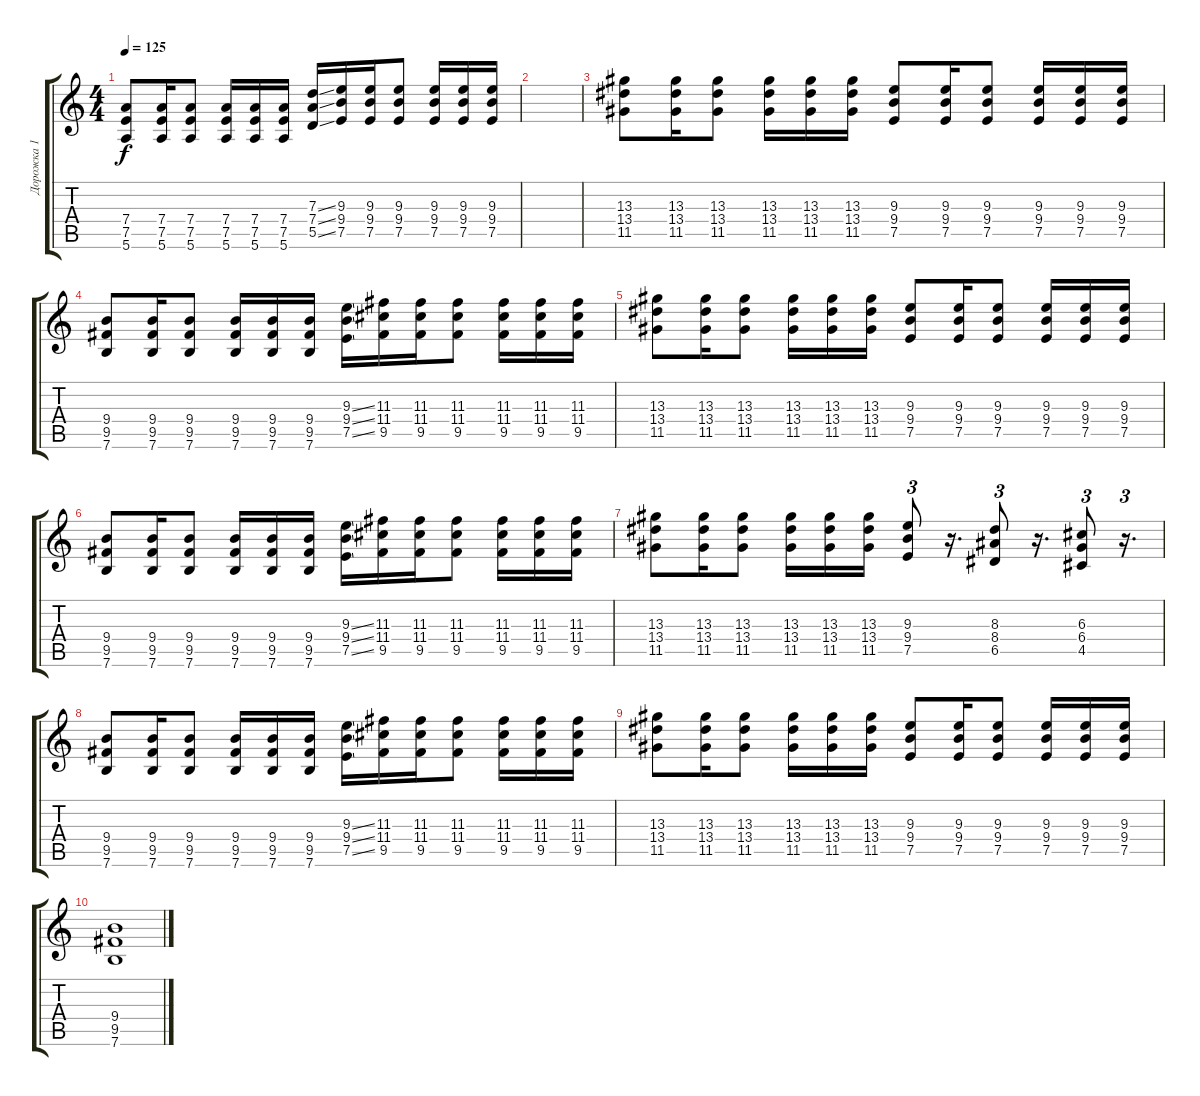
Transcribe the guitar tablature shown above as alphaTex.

\track ("Дорожка 1" "Дорожка 1") {instrument distortionguitar}
\staff {score tabs}
\tuning (E4 B3 G3 D3 A2 E2) {hide}
\ts (4 4)
\tempo 125
\clef g2
\ks c
(7.4 7.5 5.6).8{dy f} (7.4 7.5 5.6).16 (7.4 7.5 5.6).8 (7.4 7.5 5.6).16 (7.4 7.5 5.6).16 (7.4 7.5 5.6).16 (7.3{ss} 7.4{ss} 5.5{ss}).16 (9.3 9.4 7.5).16 (9.3 9.4 7.5).16 (9.3 9.4 7.5).8 (9.3 9.4 7.5).16 (9.3 9.4 7.5).16 (9.3 9.4 7.5).16 |
|
(13.3 13.4 11.5).8 (13.3 13.4 11.5).16 (13.3 13.4 11.5).8 (13.3 13.4 11.5).16 (13.3 13.4 11.5).16 (13.3 13.4 11.5).16 (9.3 9.4 7.5).8 (9.3 9.4 7.5).16 (9.3 9.4 7.5).8 (9.3 9.4 7.5).16 (9.3 9.4 7.5).16 (9.3 9.4 7.5).16 |
(9.4 9.5 7.6).8 (9.4 9.5 7.6).16 (9.4 9.5 7.6).8 (9.4 9.5 7.6).16 (9.4 9.5 7.6).16 (9.4 9.5 7.6).16 (9.3{ss} 9.4{ss} 7.5{ss}).16 (11.3 11.4 9.5).16 (11.3 11.4 9.5).16 (11.3 11.4 9.5).8 (11.3 11.4 9.5).16 (11.3 11.4 9.5).16 (11.3 11.4 9.5).16 |
(13.3 13.4 11.5).8 (13.3 13.4 11.5).16 (13.3 13.4 11.5).8 (13.3 13.4 11.5).16 (13.3 13.4 11.5).16 (13.3 13.4 11.5).16 (9.3 9.4 7.5).8 (9.3 9.4 7.5).16 (9.3 9.4 7.5).8 (9.3 9.4 7.5).16 (9.3 9.4 7.5).16 (9.3 9.4 7.5).16 |
(9.4 9.5 7.6).8 (9.4 9.5 7.6).16 (9.4 9.5 7.6).8 (9.4 9.5 7.6).16 (9.4 9.5 7.6).16 (9.4 9.5 7.6).16 (9.3{ss} 9.4{ss} 7.5{ss}).16 (11.3 11.4 9.5).16 (11.3 11.4 9.5).16 (11.3 11.4 9.5).8 (11.3 11.4 9.5).16 (11.3 11.4 9.5).16 (11.3 11.4 9.5).16 |
(13.3 13.4 11.5).8 (13.3 13.4 11.5).16 (13.3 13.4 11.5).8 (13.3 13.4 11.5).16 (13.3 13.4 11.5).16 (13.3 13.4 11.5).16 (9.3 9.4 7.5).8{tu (3 2)} r.16{d} (8.3 8.4 6.5).8{tu (3 2)} r.16{d} (6.3 6.4 4.5).8{tu (3 2)} r.16{d tu (3 2)} |
(9.4 9.5 7.6).8 (9.4 9.5 7.6).16 (9.4 9.5 7.6).8 (9.4 9.5 7.6).16 (9.4 9.5 7.6).16 (9.4 9.5 7.6).16 (9.3{ss} 9.4{ss} 7.5{ss}).16 (11.3 11.4 9.5).16 (11.3 11.4 9.5).16 (11.3 11.4 9.5).8 (11.3 11.4 9.5).16 (11.3 11.4 9.5).16 (11.3 11.4 9.5).16 |
(13.3 13.4 11.5).8 (13.3 13.4 11.5).16 (13.3 13.4 11.5).8 (13.3 13.4 11.5).16 (13.3 13.4 11.5).16 (13.3 13.4 11.5).16 (9.3 9.4 7.5).8 (9.3 9.4 7.5).16 (9.3 9.4 7.5).8 (9.3 9.4 7.5).16 (9.3 9.4 7.5).16 (9.3 9.4 7.5).16 |
(9.4 9.5 7.6).1
